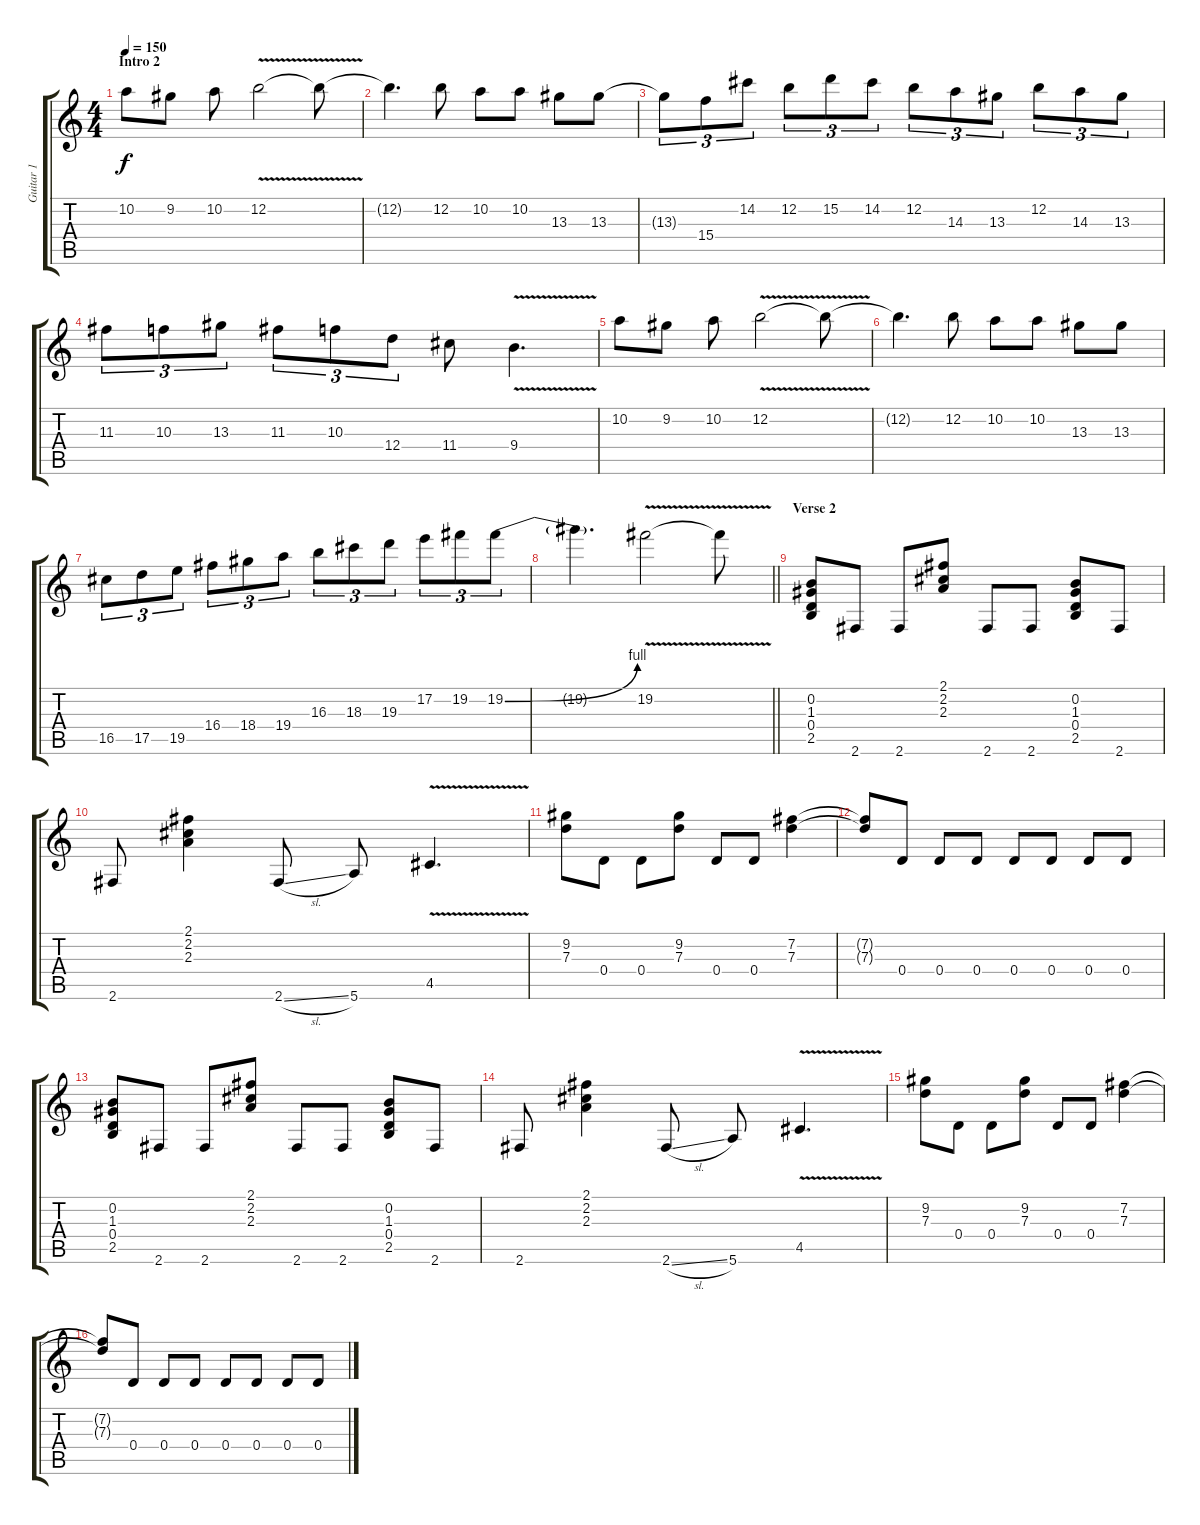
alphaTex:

\track ("Guitar 1" "Guitar 1") {instrument overdrivenguitar}
\staff {score tabs}
\tuning (E4 B3 G3 D3 A2 E2) {hide}
\ts (4 4)
\section ("" "Intro 2")
\tempo 150
\clef g2
\ks c
10.2.8{dy f} 9.2.8 10.2.8 12.2{v}.2 12.2{t}.8 |
12.2{t}.4{d} 12.2.8 10.2.8 10.2.8 13.3.8 13.3.8 |
13.3{t}.8{tu (3 2)} 15.4.8{tu (3 2)} 14.2.8{tu (3 2)} 12.2.8{tu (3 2)} 15.2.8{tu (3 2)} 14.2.8{tu (3 2)} 12.2.8{tu (3 2)} 14.3.8{tu (3 2)} 13.3.8{tu (3 2)} 12.2.8{tu (3 2)} 14.3.8{tu (3 2)} 13.3.8{tu (3 2)} |
11.3.8{tu (3 2)} 10.3.8{tu (3 2)} 13.3.8{tu (3 2)} 11.3.8{tu (3 2)} 10.3.8{tu (3 2)} 12.4.8{tu (3 2)} 11.4.8 9.4{v}.4{d} |
10.2.8 9.2.8 10.2.8 12.2{v}.2 12.2{t}.8 |
12.2{t}.4{d} 12.2.8 10.2.8 10.2.8 13.3.8 13.3.8 |
16.5.8{tu (3 2)} 17.5.8{tu (3 2)} 19.5.8{tu (3 2)} 16.4.8{tu (3 2)} 18.4.8{tu (3 2)} 19.4.8{tu (3 2)} 16.3.8{tu (3 2)} 18.3.8{tu (3 2)} 19.3.8{tu (3 2)} 17.2.8{tu (3 2)} 19.2.8{tu (3 2)} 19.2{be (bend 0 0 60 4)}.8{tu (3 2)} |
\barLineRight lightlight
19.2{t}.4{d} 19.2{v}.2 19.2{t}.8 |
\section ("" "Verse 2")
(0.2 1.3 0.4 2.5).8 2.6.8 2.6.8 (2.1 2.2 2.3).8 2.6.8 2.6.8 (0.2 1.3 0.4 2.5).8 2.6.8 |
2.6.8 (2.1 2.2 2.3).4 2.6{sl}.8 5.6.8 4.5{v}.4{d} |
(9.2 7.3).8 0.4.8 0.4.8 (9.2 7.3).8 0.4.8 0.4.8 (7.2 7.3).4 |
(7.2{t} 7.3{t}).8 0.4.8 0.4.8 0.4.8 0.4.8 0.4.8 0.4.8 0.4.8 |
(0.2 1.3 0.4 2.5).8 2.6.8 2.6.8 (2.1 2.2 2.3).8 2.6.8 2.6.8 (0.2 1.3 0.4 2.5).8 2.6.8 |
2.6.8 (2.1 2.2 2.3).4 2.6{sl}.8 5.6.8 4.5{v}.4{d} |
(9.2 7.3).8 0.4.8 0.4.8 (9.2 7.3).8 0.4.8 0.4.8 (7.2 7.3).4 |
(7.2{t} 7.3{t}).8 0.4.8 0.4.8 0.4.8 0.4.8 0.4.8 0.4.8 0.4.8
